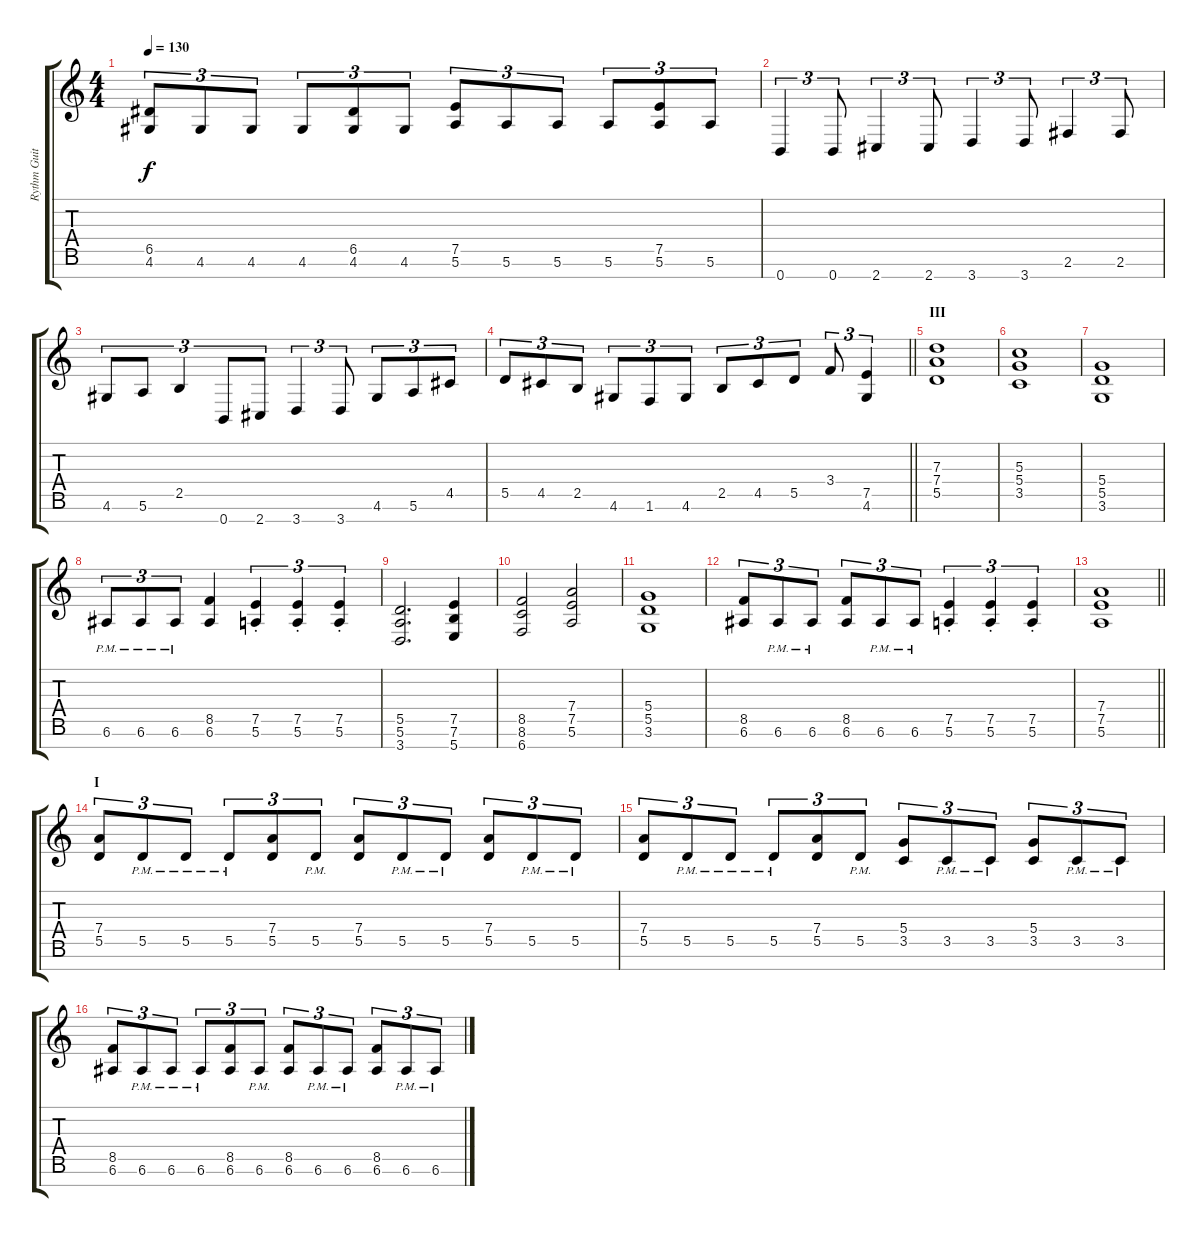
\track ("Rythm Guitar" "Rythm Guit") {instrument distortionguitar}
\staff {score tabs}
\tuning (E4 B3 G3 D3 A2 E2 B1) {hide}
\ts (4 4)
\tempo 130
\clef g2
\ks c
(6.5 4.6).8{tu (3 2) dy f} 4.6.8{tu (3 2)} 4.6.8{tu (3 2)} 4.6.8{tu (3 2)} (6.5 4.6).8{tu (3 2)} 4.6.8{tu (3 2)} (7.5 5.6).8{tu (3 2)} 5.6.8{tu (3 2)} 5.6.8{tu (3 2)} 5.6.8{tu (3 2)} (7.5 5.6).8{tu (3 2)} 5.6.8{tu (3 2)} |
0.7.4{tu (3 2)} 0.7.8{tu (3 2)} 2.7.4{tu (3 2)} 2.7.8{tu (3 2)} 3.7.4{tu (3 2)} 3.7.8{tu (3 2)} 2.6.4{tu (3 2)} 2.6.8{tu (3 2)} |
4.6.8{tu (3 2)} 5.6.8{tu (3 2)} 2.5.4{tu (3 2)} 0.7.8{tu (3 2)} 2.7.8{tu (3 2)} 3.7.4{tu (3 2)} 3.7.8{tu (3 2)} 4.6.8{tu (3 2)} 5.6.8{tu (3 2)} 4.5.8{tu (3 2)} |
\barLineRight lightlight
5.5.8{tu (3 2)} 4.5.8{tu (3 2)} 2.5.8{tu (3 2)} 4.6.8{tu (3 2)} 1.6.8{tu (3 2)} 4.6.8{tu (3 2)} 2.5.8{tu (3 2)} 4.5.8{tu (3 2)} 5.5.8{tu (3 2)} 3.4.8{tu (3 2)} (7.5 4.6).4{tu (3 2)} |
\section ("" "III")
(7.3 7.4 5.5).1 |
(5.3 5.4 3.5).1 |
(5.4 5.5 3.6).1 |
6.6{pm}.8{tu (3 2)} 6.6{pm}.8{tu (3 2)} 6.6{pm}.8{tu (3 2)} (8.5 6.6).4 (7.5{st} 5.6{st}).4{tu (3 2)} (7.5{st} 5.6{st}).4{tu (3 2)} (7.5{st} 5.6{st}).4{tu (3 2)} |
(5.5 5.6 3.7).2{d} (7.5 7.6 5.7).4 |
(8.5 8.6 6.7).2 (7.4 7.5 5.6).2 |
(5.4 5.5 3.6).1 |
(8.5 6.6).8{tu (3 2)} 6.6{pm}.8{tu (3 2)} 6.6{pm}.8{tu (3 2)} (8.5 6.6).8{tu (3 2)} 6.6{pm}.8{tu (3 2)} 6.6{pm}.8{tu (3 2)} (7.5{st} 5.6{st}).4{tu (3 2)} (7.5{st} 5.6{st}).4{tu (3 2)} (7.5{st} 5.6{st}).4{tu (3 2)} |
\barLineRight lightlight
(7.4 7.5 5.6).1 |
\section ("" "I")
(7.4 5.5).8{tu (3 2)} 5.5{pm}.8{tu (3 2)} 5.5{pm}.8{tu (3 2)} 5.5{pm}.8{tu (3 2)} (7.4 5.5).8{tu (3 2)} 5.5{pm}.8{tu (3 2)} (7.4 5.5).8{tu (3 2)} 5.5{pm}.8{tu (3 2)} 5.5{pm}.8{tu (3 2)} (7.4 5.5).8{tu (3 2)} 5.5{pm}.8{tu (3 2)} 5.5{pm}.8{tu (3 2)} |
(7.4 5.5).8{tu (3 2)} 5.5{pm}.8{tu (3 2)} 5.5{pm}.8{tu (3 2)} 5.5{pm}.8{tu (3 2)} (7.4 5.5).8{tu (3 2)} 5.5{pm}.8{tu (3 2)} (5.4 3.5).8{tu (3 2)} 3.5{pm}.8{tu (3 2)} 3.5{pm}.8{tu (3 2)} (5.4 3.5).8{tu (3 2)} 3.5{pm}.8{tu (3 2)} 3.5{pm}.8{tu (3 2)} |
(8.5 6.6).8{tu (3 2)} 6.6{pm}.8{tu (3 2)} 6.6{pm}.8{tu (3 2)} 6.6{pm}.8{tu (3 2)} (8.5 6.6).8{tu (3 2)} 6.6{pm}.8{tu (3 2)} (8.5 6.6).8{tu (3 2)} 6.6{pm}.8{tu (3 2)} 6.6{pm}.8{tu (3 2)} (8.5 6.6).8{tu (3 2)} 6.6{pm}.8{tu (3 2)} 6.6{pm}.8{tu (3 2)}
